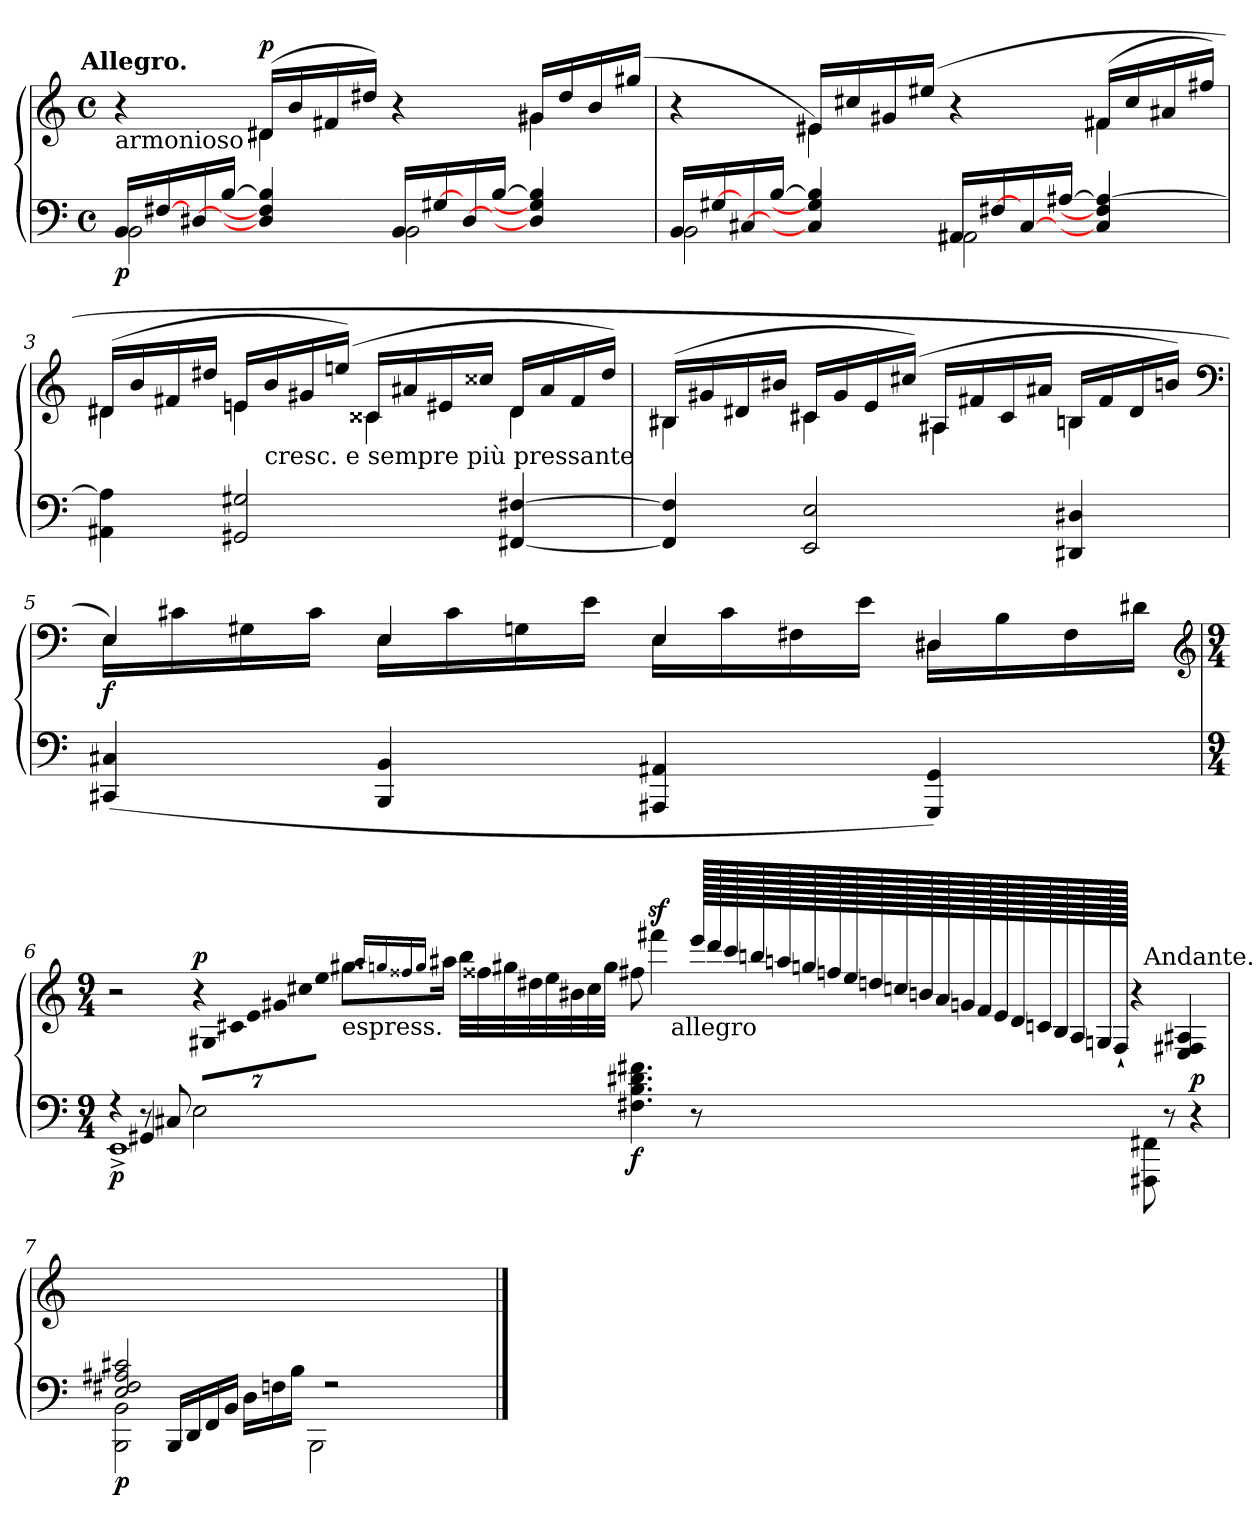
**kern	**kern	**dynam
*part1	*part1	*part1
*staff2	*staff1	*staff1/2
*clefF4	*clefG2	*
!!LO:TX:omd:t=Allegro.
*M4/4	*M4/4	*
*met(c)	*met(c)	*
=1	=1	=1
*^	*^	*
!	!	!LO:TX:b:t=armonioso	!	!
!	!	!	!	!LO:DY:b=2
16BB/LL	2BB\	4ryy	4r	p
[16F#/	.	.	.	.
[16D#/	.	.	.	.
[16B/JJ	.	.	.	.
!	!	!	!	!LO:DY:a
4B]/ 4F#]/ 4D#]/	.	(<16d#/LL	4d#\	p
.	.	16b/	.	.
.	.	16f#/	.	.
.	.	16dd#/JJ)	.	.
16BB/LL	2BB\	4ryy	4r	.
[16G#/	.	.	.	.
[16D#/	.	.	.	.
[16B/JJ	.	.	.	.
4B]/ 4G#]/ 4D#]/	.	16g#/LL	4g#\)	.
.	.	16dd#/	.	.
.	.	16b/	.	.
.	.	(<16gg#/JJ	.	.
=2	=2	=2	=2	=2
16BB/LL	2BB\	4r	4ryy	.
[16G#/	.	.	.	.
[16C#/	.	.	.	.
[16B/JJ	.	.	.	.
4B]/ 4G#]/ 4C#]/	.	16e#X/LL	4e#X\)	.
.	.	16cc#/	.	.
.	.	16g#/	.	.
.	.	(<16ee#X/JJ	.	.
16AA#/LL	2AA#\	4r	4ryy	.
[16F#/	.	.	.	.
[16C#/	.	.	.	.
[16A#/JJ	.	.	.	.
4A#_/ 4F#]/ 4C#]/	.	(<16f#/LL	4f#\	.
.	.	16cc#/	.	.
.	.	16a#/	.	.
.	.	16ff#/JJ)	.	.
*v	*v	*	*	*
!!LO:LB:g=z	!!
=3	=3	=3	=3
4A#]\ 4AA#\	(>16d#/LL	4d#\	.
.	16b/	.	.
.	16f#/	.	.
.	16dd#/JJ	.	.
2G#/ 2GG#/	16en/LL	4en\	.
!	!LO:TX:b:t=cresc. e sempre più pressante	!	!
.	16b/	.	.
.	16g#/	.	.
.	(>16een/JJ)	.	.
.	16c##X/LL	4c##X\	.
.	16a#/	.	.
.	16e#X/	.	.
.	16cc##X/JJ	.	.
[4F#/ [4FF#/	16d#/LL	4d#\	.
.	16a#/	.	.
.	16f#/	.	.
.	16dd#/JJ)	.	.
=4	=4	=4	=4
4F#]/ 4FF#]/	(>16B#X/LL	4B#X\	.
.	16g#/	.	.
.	16d#/	.	.
.	16b#X/JJ	.	.
2E/ 2EE/	16c#/LL	4c#\	.
.	16g#/	.	.
.	16e/	.	.
.	(>16cc#/JJ)	.	.
.	16A#/LL	4A#\	.
.	16f#/	.	.
.	16c#/	.	.
.	16a#/JJ	.	.
4D#/ 4DD#/	16Bn/LL	4Bn\	.
.	16f#/	.	.
.	16d#/	.	.
.	16bn/JJ)	.	.
*	*clefF4	*	*
=5	=5	=5	=5
!	!	!	!LO:DY:b
(<4C#/ 4CC#/	16E\LL	4E/)	f
.	16c#\	.	.
.	16G#\	.	.
.	16c#\JJ	.	.
4BB/ 4BBB/	16E\LL	4E/	.
.	16c#\	.	.
.	16Gn\	.	.
.	16e\JJ	.	.
4AA#/ 4AAA#/	16E\LL	4E/	.
.	16c#\	.	.
.	16F#\	.	.
.	16e\JJ	.	.
4GG/ 4GGG/)	16D#\LL	4D#/	.
.	16B\	.	.
.	16F#\	.	.
.	(>16d#\JJ	.	.
*	*v	*v	*
*	*clefG2	*
=6	=6	=6
*M9/4	*M9/4	*
*^	*	*
*	*^	*	*
!	!	!	!	!LO:DY:b=2
*	*	*	*^	*
*	*	*	*	*^	*
4r	1EE^/	4ryy	2r	1.ryy	1..ryy	p
8r	.	4GG#/	.	.	.	.
8C#/	.	.	.	.	.	.
*	*	*	*Xbrackettup	*	*	*
!	!	!	!LO:N:vis=16	!	!	!LO:DY:a
2E\	.	1..ryy	28r	.	.	p
!	!	!	!LO:N:vis=16	!	!	!
.	.	.	28G#/LL	.	.	.
!	!	!	!LO:N:vis=16	!	!	!
.	.	.	28c#/	.	.	.
!	!	!	!LO:N:vis=16	!	!	!
.	.	.	28e\	.	.	.
!	!	!	!LO:N:vis=16	!	!	!
.	.	.	28g#\	.	.	.
!	!	!	!LO:N:vis=16	!	!	!
.	.	.	28cc#\	.	.	.
!	!	!	!LO:N:vis=16	!	!	!
.	.	.	28ee\JJ	.	.	.
!	!	!	!LO:TX:b:t=espress.	!	!	!
.	.	.	8.gg#\L	.	.	.
.	.	.	16qaa/LL	.	.	.
.	.	.	16qgg/	.	.	.
.	.	.	16qff##X/	.	.	.
.	.	.	16qgg/JJ	.	.	.
.	.	.	16aa#\Jk	.	.	.
4ryy	4ryy	.	32bb\LLL	.	.	.
.	.	.	32ff##X\	.	.	.
.	.	.	32gg#\	.	.	.
.	.	.	32dd#\	.	.	.
.	.	.	32ee\	.	.	.
.	.	.	32b#X\	.	.	.
.	.	.	32cc#\	.	.	.
.	.	.	32gg#\JJJ	.	.	.
!	!	!	!	!	!	!LO:DY:b=2
4.f#\ 4.d#\ 4.B\ 4.F#\	2ryy	.	8ff#X\	.	.	f
.	.	.	4fff#z<\	.	.	.
!	!	!	!	!LO:TX:b:t=allegro	!	!
.	.	.	.	2.ryy	.	.
*	*	*	*Xtuplet	*	*	*
8r	.	.	320eee/LLL	.	.	.
.	.	.	320ddd/	.	.	.
.	.	.	320ccc/	.	.	.
.	.	.	320bbn/	.	.	.
.	.	.	320aa/	.	.	.
.	.	.	320gg/	.	.	.
.	.	.	320ff/	.	.	.
.	.	.	320ee/	.	.	.
.	.	.	320dd/	.	.	.
.	.	.	320cc/	.	.	.
.	.	.	320b/	.	.	.
.	.	.	320a/	.	.	.
.	.	.	320g/	.	.	.
.	.	.	320f/	.	.	.
.	.	.	320e/	.	.	.
.	.	.	320d/	.	.	.
.	.	.	320c/	.	.	.
.	.	.	320B/	.	.	.
.	.	.	320A/	.	.	.
.	.	.	320G/	.	.	.
.	.	.	320F`/JJJ	.	.	.
.	.	.	4r	.	.	.
!	!	!	!	!	!LO:TX:a:t=Andante.	!
2ryy	8FF#\ 8FFF#\	.	.	.	2ryy	.
.	8r	.	.	.	.	.
.	.	.	4A#/ 4F#/ 4E/	.	.	.
!	!	!	!	!	!	!LO:DY:a=2
.	4r	.	.	.	.	p
.	.	.	320%19ryy	.	.	.
*	*v	*v	*	*	*	*
=7	=7	=7	=7	=7	=7
!	!	!	!	!	!LO:DY:b=2
*	*	*v	*v	*v	*
2c#/ 2A#/ 2F#/ 2E/	2BB\ 2BBB\	0ryy	p
2ryy	16BBBLL	.	.
.	16DD	.	.
.	16FF	.	.
.	16BBJJ	.	.
.	16DLL	.	.
.	16F	.	.
.	16BJJ	.	.
.	2BBB\	.	.
2r	.	.	.
.	2ryy	.	.
2.ryy	.	.	.
.	4ryy	.	.
.	.	4ryy	.
.	16ryy	.	.
*v	*v	*	*
==	==	==
*-	*-	*-
